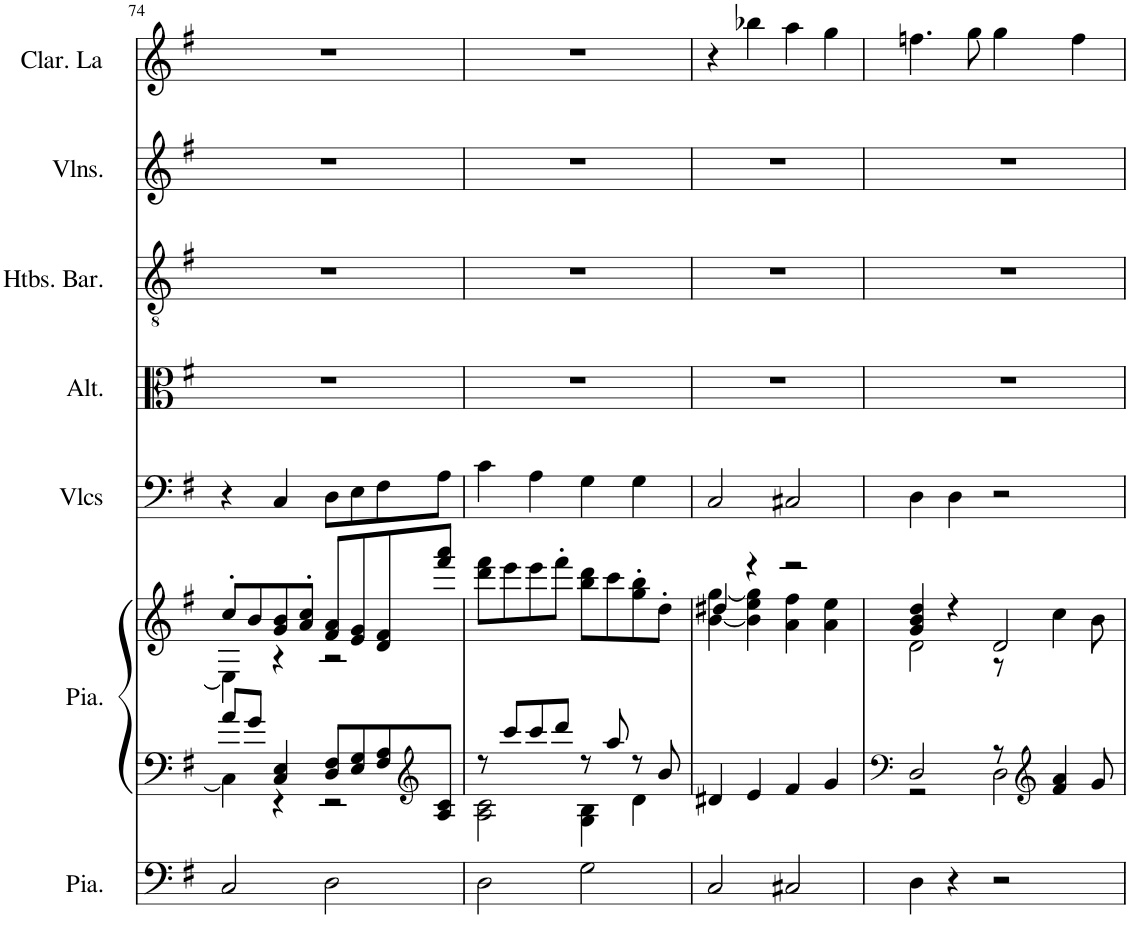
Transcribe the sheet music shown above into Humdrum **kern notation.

**kern	**kern	**kern	**kern	**kern	**kern	**kern	**kern
*part7	*part6	*part6	*part5	*part4	*part3	*part2	*part1
*staff8	*staff7	*staff6	*staff5	*staff4	*staff3	*staff2	*staff1
*I"Piano, Pedals	*I"Piano, Organ	*	*I"Violoncelles, Bass	*I"Altos, Tenor	*I"Hautbois Baryton, Alto	*I"Violons, Soprano	*I"Clarinette en La, Soprano solo
*I'Pia.	*I'Pia.	*	*I'Vlcs	*I'Alt.	*I'Htbs. Bar.	*I'Vlns.	*I'Clar. La
!!LO:PB:g=z
*clefF4	*clefF4	*clefG2	*clefF4	*clefC3	*clefGv2	*clefG2	*clefG2
*	*	*	*	*	*	*	*Trd2c3
*k[f#]	*k[f#]	*k[f#]	*k[f#]	*k[f#]	*k[f#]	*k[f#]	*k[f#]
*M4/4	*M4/4	*M4/4	*M4/4	*M4/4	*M4/4	*M4/4	*M4/4
=74	=74	=74	=74	=74	=74	=74	=74
*	*^	*^	*	*	*	*	*
2C/	8a/L	4C\]	8cc'/L	4E\]	4r	1r	1r	1r	1r
.	8g/J	.	8b/	.	.	.	.	.	.
.	4C/ 4E/	4r	8g/ 8b/	4r	4C/	.	.	.	.
.	.	.	8a/' 8cc/'J	.	.	.	.	.	.
2D\	8D/ 8F#/L	2r	8f#/ 8a/L	2r	8D\L	.	.	.	.
.	8E/ 8G/	.	8e/ 8g/	.	8E\	.	.	.	.
.	8F#/ 8A/	.	8d/ 8f#/	.	8F#\	.	.	.	.
*	*clefG2	*	*	*	*	*	*	*	*
.	8A/ 8c/J	.	8fff#/ 8aaa/J	.	8A\J	.	.	.	.
*	*	*	*v	*v	*	*	*	*	*
=75	=75	=75	=75	=75	=75	=75	=75	=75
2D\	8r	2A\ 2c\	8ddd\ 8fff#\L	4c\	1r	1r	1r	1r
.	8ccc/L	.	8eee\	.	.	.	.	.
.	8ccc/	.	8eee\	4A\	.	.	.	.
.	8ddd/J	.	8fff#'\J	.	.	.	.	.
2G\	8r	4G\ 4B\	8bb\ 8ddd\L	4G\	.	.	.	.
.	8aa/	.	8ccc\	.	.	.	.	.
.	8r	4d\	8gg\' 8bb\'	4G\	.	.	.	.
.	8b/	.	8dd'\J	.	.	.	.	.
*	*v	*v	*	*	*	*	*	*
=76	=76	=76	=76	=76	=76	=76	=76
*	*	*^	*	*	*	*	*
2C/	4d#X/	4dd#X/	[4b\ [4gg\	2C/	1r	1r	1r	4r
.	4e/	4r	4b\] 4ee\ 4gg\]	.	.	.	.	4bb-X\
2C#X/	4f#/	2r	4a\ 4ff#\	2C#X/	.	.	.	4aa\
.	4g/	.	4a\ 4ee\	.	.	.	.	4gg\
=77	=77	=77	=77	=77	=77	=77	=77	=77
*	*clefF4	*	*	*	*	*	*	*
*	*^	*	*	*	*	*	*	*
4D\	2D/	2r	4g/ 4b/ 4dd/	2d\	4D\	1r	1r	1r	4.ffn\
4r	.	.	4r	.	4D\	.	.	.	.
.	.	.	.	.	.	.	.	.	8gg\
2r	8r	2D\	2d/	8r	2r	.	.	.	4gg\
*	*clefG2	*	*	*	*	*	*	*	*
.	4f#/ 4a/	.	.	4cc\	.	.	.	.	.
.	.	.	.	.	.	.	.	.	4ff\
.	8g/	.	.	8b\	.	.	.	.	.
*	*v	*v	*	*	*	*	*	*	*
*	*	*v	*v	*	*	*	*	*
=	=	=	=	=	=	=	=
*-	*-	*-	*-	*-	*-	*-	*-
